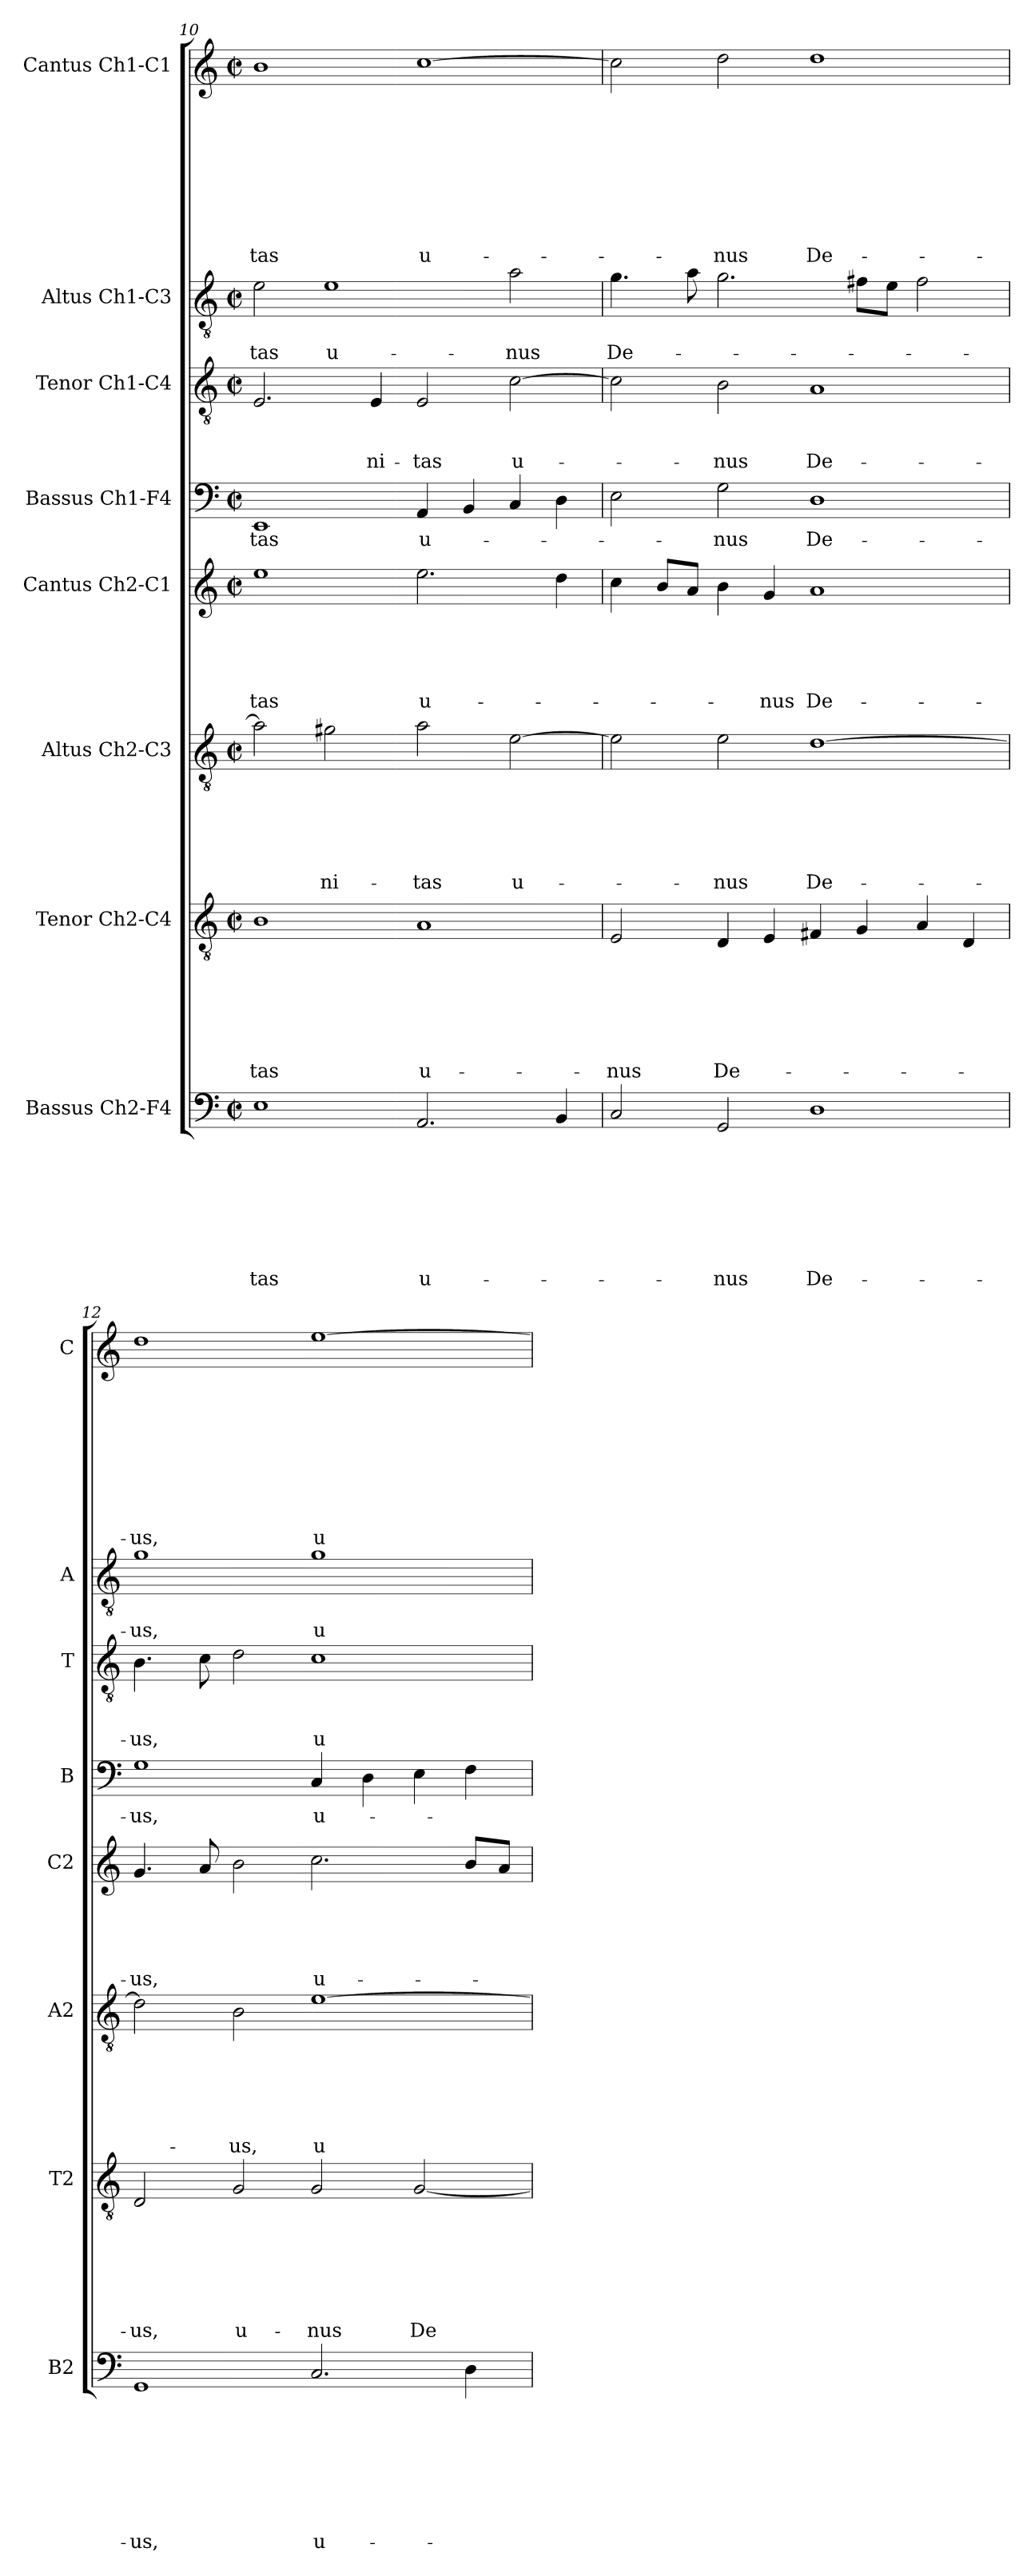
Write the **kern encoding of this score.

**kern	**text	**text	**text	**text	**text	**text	**text	**text	**kern	**text	**text	**text	**text	**text	**text	**text	**kern	**text	**text	**text	**text	**text	**text	**kern	**text	**text	**text	**text	**text	**kern	**text	**kern	**text	**text	**text	**kern	**text	**text	**kern	**text	**text	**text	**text	**text	**text	**text	**text	**text
*part8	*part8	*part8	*part8	*part8	*part8	*part8	*part8	*part8	*part7	*part7	*part7	*part7	*part7	*part7	*part7	*part7	*part6	*part6	*part6	*part6	*part6	*part6	*part6	*part5	*part5	*part5	*part5	*part5	*part5	*part4	*part4	*part3	*part3	*part3	*part3	*part2	*part2	*part2	*part1	*part1	*part1	*part1	*part1	*part1	*part1	*part1	*part1	*part1
*staff8	*staff8	*staff8	*staff8	*staff8	*staff8	*staff8	*staff8	*staff8	*staff7	*staff7	*staff7	*staff7	*staff7	*staff7	*staff7	*staff7	*staff6	*staff6	*staff6	*staff6	*staff6	*staff6	*staff6	*staff5	*staff5	*staff5	*staff5	*staff5	*staff5	*staff4	*staff4	*staff3	*staff3	*staff3	*staff3	*staff2	*staff2	*staff2	*staff1	*staff1	*staff1	*staff1	*staff1	*staff1	*staff1	*staff1	*staff1	*staff1
*I"Bassus Ch2-F4	*	*	*	*	*	*	*	*	*I"Tenor Ch2-C4	*	*	*	*	*	*	*	*I"Altus Ch2-C3	*	*	*	*	*	*	*I"Cantus Ch2-C1	*	*	*	*	*	*I"Bassus Ch1-F4	*	*I"Tenor Ch1-C4	*	*	*	*I"Altus Ch1-C3	*	*	*I"Cantus Ch1-C1	*	*	*	*	*	*	*	*	*
*I'B2	*	*	*	*	*	*	*	*	*I'T2	*	*	*	*	*	*	*	*I'A2	*	*	*	*	*	*	*I'C2	*	*	*	*	*	*I'B	*	*I'T	*	*	*	*I'A	*	*	*I'C	*	*	*	*	*	*	*	*	*
*clefF4	*	*	*	*	*	*	*	*	*clefGv2	*	*	*	*	*	*	*	*clefGv2	*	*	*	*	*	*	*clefG2	*	*	*	*	*	*clefF4	*	*clefGv2	*	*	*	*clefGv2	*	*	*clefG2	*	*	*	*	*	*	*	*	*
*k[]	*	*	*	*	*	*	*	*	*k[]	*	*	*	*	*	*	*	*k[]	*	*	*	*	*	*	*k[]	*	*	*	*	*	*k[]	*	*k[]	*	*	*	*k[]	*	*	*k[]	*	*	*	*	*	*	*	*	*
*C:	*	*	*	*	*	*	*	*	*C:	*	*	*	*	*	*	*	*C:	*	*	*	*	*	*	*C:	*	*	*	*	*	*C:	*	*C:	*	*	*	*C:	*	*	*C:	*	*	*	*	*	*	*	*	*
*M2/2	*	*	*	*	*	*	*	*	*M2/2	*	*	*	*	*	*	*	*M2/2	*	*	*	*	*	*	*M2/2	*	*	*	*	*	*M2/2	*	*M2/2	*	*	*	*M2/2	*	*	*M2/2	*	*	*	*	*	*	*	*	*
*met(c|)	*	*	*	*	*	*	*	*	*met(c|)	*	*	*	*	*	*	*	*met(c|)	*	*	*	*	*	*	*met(c|)	*	*	*	*	*	*met(c|)	*	*met(c|)	*	*	*	*met(c|)	*	*	*met(c|)	*	*	*	*	*	*	*	*	*
=10	=10	=10	=10	=10	=10	=10	=10	=10	=10	=10	=10	=10	=10	=10	=10	=10	=10	=10	=10	=10	=10	=10	=10	=10	=10	=10	=10	=10	=10	=10	=10	=10	=10	=10	=10	=10	=10	=10	=10	=10	=10	=10	=10	=10	=10	=10	=10	=10
!	!	!	!	!	!	!	!	!LO:LY:b	!	!	!	!	!	!	!	!LO:LY:b	!	!	!	!	!	!	!	!	!	!	!	!	!LO:LY:b	!	!LO:LY:b	!	!	!	!	!	!	!LO:LY:b	!	!	!	!	!	!	!	!	!	!LO:LY:b
1E	.	.	.	.	.	.	.	-tas	1B	.	.	.	.	.	.	-tas	2a\]	.	.	.	.	.	.	1ee	.	.	.	.	-tas	1EE	-tas	2.E/	.	.	.	2e\	.	-tas	1b	.	.	.	.	.	.	.	.	-tas
!	!	!	!	!	!	!	!	!	!	!	!	!	!	!	!	!	!	!	!	!	!	!	!LO:LY:b	!	!	!	!	!	!	!	!	!	!	!	!	!	!	!LO:LY:b	!	!	!	!	!	!	!	!	!	!
.	.	.	.	.	.	.	.	.	.	.	.	.	.	.	.	.	2g#X\	.	.	.	.	.	-ni-	.	.	.	.	.	.	.	.	.	.	.	.	1e	.	u-	.	.	.	.	.	.	.	.	.	.
!	!	!	!	!	!	!	!	!	!	!	!	!	!	!	!	!	!	!	!	!	!	!	!	!	!	!	!	!	!	!	!	!	!	!	!LO:LY:b	!	!	!	!	!	!	!	!	!	!	!	!	!
.	.	.	.	.	.	.	.	.	.	.	.	.	.	.	.	.	.	.	.	.	.	.	.	.	.	.	.	.	.	.	.	4E/	.	.	-ni-	.	.	.	.	.	.	.	.	.	.	.	.	.
!	!	!	!	!	!	!	!	!LO:LY:b	!	!	!	!	!	!	!	!LO:LY:b	!	!	!	!	!	!	!LO:LY:b	!	!	!	!	!	!LO:LY:b	!	!LO:LY:b	!	!	!	!LO:LY:b	!	!	!	!	!	!	!	!	!	!	!	!	!LO:LY:b
2.AA/	.	.	.	.	.	.	.	u-	1A	.	.	.	.	.	.	u-	2a\	.	.	.	.	.	-tas	2.ee\	.	.	.	.	u-	4AA/	u-	2E/	.	.	-tas	.	.	.	[1cc	.	.	.	.	.	.	.	.	u-
.	.	.	.	.	.	.	.	.	.	.	.	.	.	.	.	.	.	.	.	.	.	.	.	.	.	.	.	.	.	4BB/	.	.	.	.	.	.	.	.	.	.	.	.	.	.	.	.	.	.
!	!	!	!	!	!	!	!	!	!	!	!	!	!	!	!	!	!	!	!	!	!	!	!LO:LY:b	!	!	!	!	!	!	!	!	!	!	!	!LO:LY:b	!	!	!LO:LY:b	!	!	!	!	!	!	!	!	!	!
.	.	.	.	.	.	.	.	.	.	.	.	.	.	.	.	.	[2e\	.	.	.	.	.	u-	.	.	.	.	.	.	4C/	.	[2c\	.	.	u-	2a\	.	-nus	.	.	.	.	.	.	.	.	.	.
4BB/	.	.	.	.	.	.	.	.	.	.	.	.	.	.	.	.	.	.	.	.	.	.	.	4dd\	.	.	.	.	.	4D\	.	.	.	.	.	.	.	.	.	.	.	.	.	.	.	.	.	.
=11	=11	=11	=11	=11	=11	=11	=11	=11	=11	=11	=11	=11	=11	=11	=11	=11	=11	=11	=11	=11	=11	=11	=11	=11	=11	=11	=11	=11	=11	=11	=11	=11	=11	=11	=11	=11	=11	=11	=11	=11	=11	=11	=11	=11	=11	=11	=11	=11
!	!	!	!	!	!	!	!	!	!	!	!	!	!	!	!	!LO:LY:b	!	!	!	!	!	!	!	!	!	!	!	!	!	!	!	!	!	!	!	!	!	!LO:LY:b	!	!	!	!	!	!	!	!	!	!
2C/	.	.	.	.	.	.	.	.	2E/	.	.	.	.	.	.	-nus	2e\]	.	.	.	.	.	.	4cc\	.	.	.	.	.	2E\	.	2c\]	.	.	.	4.g\	.	De-	2cc\]	.	.	.	.	.	.	.	.	.
.	.	.	.	.	.	.	.	.	.	.	.	.	.	.	.	.	.	.	.	.	.	.	.	8b/L	.	.	.	.	.	.	.	.	.	.	.	.	.	.	.	.	.	.	.	.	.	.	.	.
.	.	.	.	.	.	.	.	.	.	.	.	.	.	.	.	.	.	.	.	.	.	.	.	8a/J	.	.	.	.	.	.	.	.	.	.	.	8a\	.	.	.	.	.	.	.	.	.	.	.	.
!	!	!	!	!	!	!	!	!LO:LY:b	!	!	!	!	!	!	!	!LO:LY:b	!	!	!	!	!	!	!LO:LY:b	!	!	!	!	!	!	!	!LO:LY:b	!	!	!	!LO:LY:b	!	!	!	!	!	!	!	!	!	!	!	!	!LO:LY:b
2GG/	.	.	.	.	.	.	.	-nus	4D/	.	.	.	.	.	.	De-	2e\	.	.	.	.	.	-nus	4b\	.	.	.	.	.	2G\	-nus	2B\	.	.	-nus	2.g\	.	.	2dd\	.	.	.	.	.	.	.	.	-nus
!	!	!	!	!	!	!	!	!	!	!	!	!	!	!	!	!	!	!	!	!	!	!	!	!	!	!	!	!	!LO:LY:b	!	!	!	!	!	!	!	!	!	!	!	!	!	!	!	!	!	!	!
.	.	.	.	.	.	.	.	.	4E/	.	.	.	.	.	.	.	.	.	.	.	.	.	.	4g/	.	.	.	.	-nus	.	.	.	.	.	.	.	.	.	.	.	.	.	.	.	.	.	.	.
!	!	!	!	!	!	!	!	!LO:LY:b	!	!	!	!	!	!	!	!	!	!	!	!	!	!	!LO:LY:b	!	!	!	!	!	!LO:LY:b	!	!LO:LY:b	!	!	!	!LO:LY:b	!	!	!	!	!	!	!	!	!	!	!	!	!LO:LY:b
1D	.	.	.	.	.	.	.	De-	4F#X/	.	.	.	.	.	.	.	[1d	.	.	.	.	.	De-	1a	.	.	.	.	De-	1D	De-	1A	.	.	De-	.	.	.	1dd	.	.	.	.	.	.	.	.	De-
.	.	.	.	.	.	.	.	.	4G/	.	.	.	.	.	.	.	.	.	.	.	.	.	.	.	.	.	.	.	.	.	.	.	.	.	.	8f#X\L	.	.	.	.	.	.	.	.	.	.	.	.
.	.	.	.	.	.	.	.	.	.	.	.	.	.	.	.	.	.	.	.	.	.	.	.	.	.	.	.	.	.	.	.	.	.	.	.	8e\J	.	.	.	.	.	.	.	.	.	.	.	.
.	.	.	.	.	.	.	.	.	4A/	.	.	.	.	.	.	.	.	.	.	.	.	.	.	.	.	.	.	.	.	.	.	.	.	.	.	2f#\	.	.	.	.	.	.	.	.	.	.	.	.
.	.	.	.	.	.	.	.	.	4D/	.	.	.	.	.	.	.	.	.	.	.	.	.	.	.	.	.	.	.	.	.	.	.	.	.	.	.	.	.	.	.	.	.	.	.	.	.	.	.
!!LO:PB:g=z
=12	=12	=12	=12	=12	=12	=12	=12	=12	=12	=12	=12	=12	=12	=12	=12	=12	=12	=12	=12	=12	=12	=12	=12	=12	=12	=12	=12	=12	=12	=12	=12	=12	=12	=12	=12	=12	=12	=12	=12	=12	=12	=12	=12	=12	=12	=12	=12	=12
!	!	!	!	!	!	!	!	!LO:LY:b	!	!	!	!	!	!	!	!LO:LY:b	!	!	!	!	!	!	!	!	!	!	!	!	!LO:LY:b	!	!LO:LY:b	!	!	!	!LO:LY:b	!	!	!LO:LY:b	!	!	!	!	!	!	!	!	!	!LO:LY:b
1GG	.	.	.	.	.	.	.	-us,	2D/	.	.	.	.	.	.	-us,	2d\]	.	.	.	.	.	.	4.g/	.	.	.	.	-us,	1G	-us,	4.B\	.	.	-us,	1g	.	-us,	1dd	.	.	.	.	.	.	.	.	-us,
.	.	.	.	.	.	.	.	.	.	.	.	.	.	.	.	.	.	.	.	.	.	.	.	8a/	.	.	.	.	.	.	.	8c\	.	.	.	.	.	.	.	.	.	.	.	.	.	.	.	.
!	!	!	!	!	!	!	!	!	!	!	!	!	!	!	!	!LO:LY:b	!	!	!	!	!	!	!LO:LY:b	!	!	!	!	!	!	!	!	!	!	!	!	!	!	!	!	!	!	!	!	!	!	!	!	!
.	.	.	.	.	.	.	.	.	2G/	.	.	.	.	.	.	u-	2B\	.	.	.	.	.	-us,	2b\	.	.	.	.	.	.	.	2d\	.	.	.	.	.	.	.	.	.	.	.	.	.	.	.	.
!	!	!	!	!	!	!	!	!LO:LY:b	!	!	!	!	!	!	!	!LO:LY:b	!	!	!	!	!	!	!LO:LY:b	!	!	!	!	!	!LO:LY:b	!	!LO:LY:b	!	!	!	!LO:LY:b	!	!	!LO:LY:b	!	!	!	!	!	!	!	!	!	!LO:LY:b
2.C/	.	.	.	.	.	.	.	u-	2G/	.	.	.	.	.	.	-nus	[1e	.	.	.	.	.	u-	2.cc\	.	.	.	.	u-	4C/	u-	1c	.	.	u-	1g	.	u-	[1ee	.	.	.	.	.	.	.	.	u-
.	.	.	.	.	.	.	.	.	.	.	.	.	.	.	.	.	.	.	.	.	.	.	.	.	.	.	.	.	.	4D\	.	.	.	.	.	.	.	.	.	.	.	.	.	.	.	.	.	.
!	!	!	!	!	!	!	!	!	!	!	!	!	!	!	!	!LO:LY:b	!	!	!	!	!	!	!	!	!	!	!	!	!	!	!	!	!	!	!	!	!	!	!	!	!	!	!	!	!	!	!	!
.	.	.	.	.	.	.	.	.	[2G/	.	.	.	.	.	.	De-	.	.	.	.	.	.	.	.	.	.	.	.	.	4E\	.	.	.	.	.	.	.	.	.	.	.	.	.	.	.	.	.	.
4D\	.	.	.	.	.	.	.	.	.	.	.	.	.	.	.	.	.	.	.	.	.	.	.	8b/L	.	.	.	.	.	4F\	.	.	.	.	.	.	.	.	.	.	.	.	.	.	.	.	.	.
.	.	.	.	.	.	.	.	.	.	.	.	.	.	.	.	.	.	.	.	.	.	.	.	8a/J	.	.	.	.	.	.	.	.	.	.	.	.	.	.	.	.	.	.	.	.	.	.	.	.
=	=	=	=	=	=	=	=	=	=	=	=	=	=	=	=	=	=	=	=	=	=	=	=	=	=	=	=	=	=	=	=	=	=	=	=	=	=	=	=	=	=	=	=	=	=	=	=	=
*-	*-	*-	*-	*-	*-	*-	*-	*-	*-	*-	*-	*-	*-	*-	*-	*-	*-	*-	*-	*-	*-	*-	*-	*-	*-	*-	*-	*-	*-	*-	*-	*-	*-	*-	*-	*-	*-	*-	*-	*-	*-	*-	*-	*-	*-	*-	*-	*-
